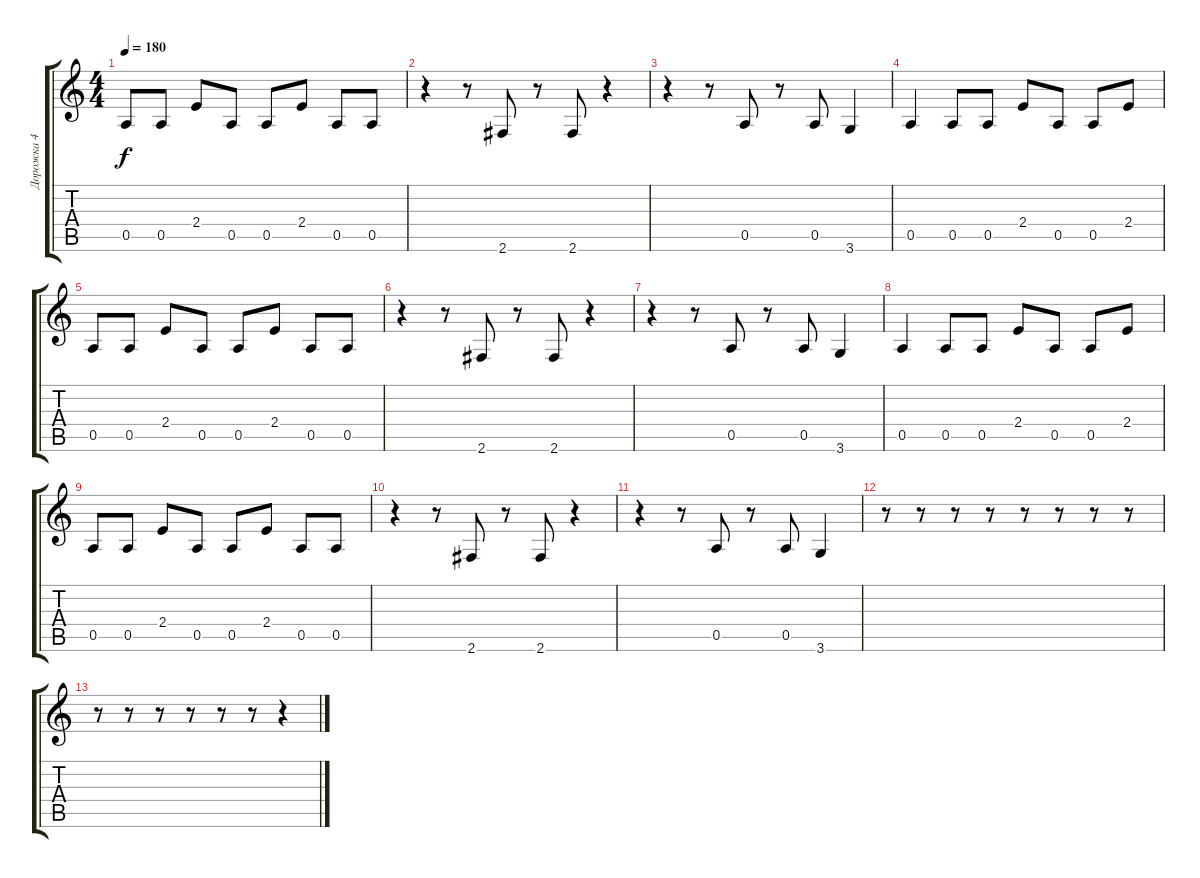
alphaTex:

\track ("Дорожка 4" "Дорожка 4") {instrument electricbassfinger}
\staff {score tabs}
\tuning (E4 B3 G3 D3 A2 E2) {hide}
\ts (4 4)
\tempo 180
\clef g2
\ks c
0.5.8{dy f} 0.5.8 2.4.8 0.5.8 0.5.8 2.4.8 0.5.8 0.5.8 |
r.4 r.8 2.6.8 r.8 2.6.8 r.4 |
r.4 r.8 0.5.8 r.8 0.5.8 3.6.4 |
0.5.4 0.5.8 0.5.8 2.4.8 0.5.8 0.5.8 2.4.8 |
0.5.8 0.5.8 2.4.8 0.5.8 0.5.8 2.4.8 0.5.8 0.5.8 |
r.4 r.8 2.6.8 r.8 2.6.8 r.4 |
r.4 r.8 0.5.8 r.8 0.5.8 3.6.4 |
0.5.4 0.5.8 0.5.8 2.4.8 0.5.8 0.5.8 2.4.8 |
0.5.8 0.5.8 2.4.8 0.5.8 0.5.8 2.4.8 0.5.8 0.5.8 |
r.4 r.8 2.6.8 r.8 2.6.8 r.4 |
r.4 r.8 0.5.8 r.8 0.5.8 3.6.4 |
r.8 r.8 r.8 r.8 r.8 r.8 r.8 r.8 |
r.8 r.8 r.8 r.8 r.8 r.8 r.4
